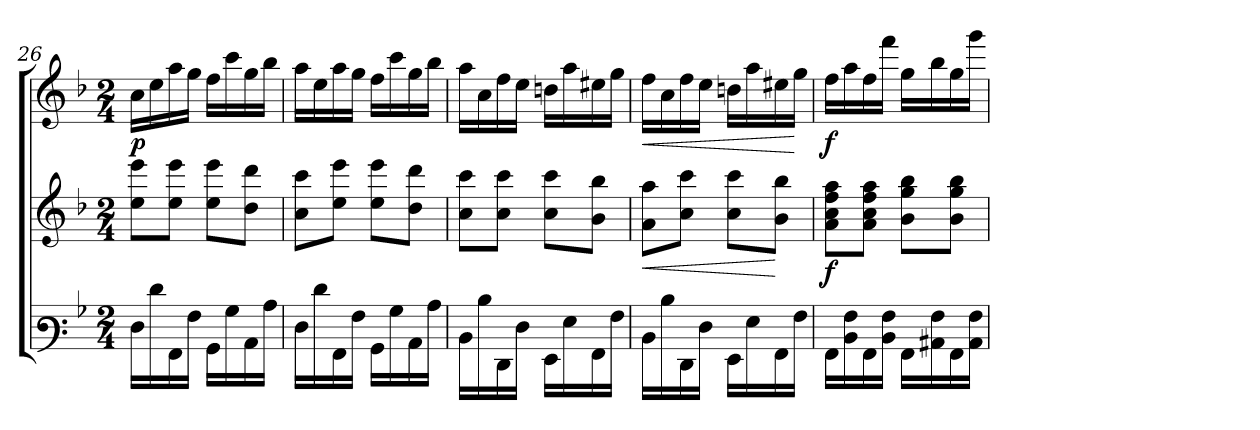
**kern	**kern	**dynam	**kern	**dynam
*part2	*part2	*part2	*part1	*part1
*staff3	*staff2	*staff2/3	*staff1	*staff1
!!LO:PB:g=z
*clefF3	*clefG3	*	*clefG3	*
*k[b-]	*k[b-]	*	*k[b-]	*
*M2/4	*M2/4	*	*M2/4	*
=26	=26	=26	=26	=26
!	!	!	!	!LO:DY:b
16F\LL	8cc\ 8ccc\L	.	16a\LL	p
16f\	.	.	16cc\	.
16AA\	8cc\ 8ccc\J	.	16ff\	.
16A\JJ	.	.	16ee\JJ	.
16BB-\LL	8cc\ 8ccc\L	.	16dd\LL	.
16B-\	.	.	16aa\	.
16C\	8b-\ 8bb-\J	.	16ee\	.
16c\JJ	.	.	16gg\JJ	.
=27	=27	=27	=27	=27
16F\LL	8a\ 8aa\L	.	16ff\LL	.
16f\	.	.	16cc\	.
16AA\	8cc\ 8ccc\J	.	16ff\	.
16A\JJ	.	.	16ee\JJ	.
16BB-\LL	8cc\ 8ccc\L	.	16dd\LL	.
16B-\	.	.	16aa\	.
16C\	8b-\ 8bb-\J	.	16ee\	.
16c\JJ	.	.	16gg\JJ	.
=28	=28	=28	=28	=28
16D\LL	8a\ 8aa\L	.	16ff\LL	.
16d\	.	.	16a\	.
16FF\	8a\ 8aa\J	.	16dd\	.
16F\JJ	.	.	16cc\JJ	.
16GG\LL	8a\ 8aa\L	.	16bn\LL	.
16G\	.	.	16ff\	.
16AA\	8g\ 8gg\J	.	16cc#X\	.
16A\JJ	.	.	16ee\JJ	.
=29	=29	=29	=29	=29
!	!	!LO:HP:b	!	!LO:HP:b
16D\LL	8f\ 8ff\L	<	16dd\LL	<
16d\	.	.	16a\	.
16FF\	8a\ 8aa\J	.	16dd\	.
16F\JJ	.	.	16cc\JJ	.
16GG\LL	8a\ 8aa\L	.	16bn\LL	.
16G\	.	.	16ff\	.
16AA\	8g\ 8gg\J	[	16cc#X\	.
16A\JJ	.	.	16ee\JJ	[
=30	=30	=30	=30	=30
!	!	!LO:DY:b	!	!LO:DY:b
16AA\LL	8f\ 8a\ 8dd\ 8ff\L	f	16dd\LL	f
16D\ 16A\	.	.	16ff\	.
16AA\	8f\ 8a\ 8dd\ 8ff\J	.	16dd\	.
16D\ 16A\JJ	.	.	16ddd\JJ	.
16AA\LL	8g\ 8ee\ 8gg\L	.	16ee\LL	.
16C#X\ 16A\	.	.	16gg\	.
16AA\	8g\ 8ee\ 8gg\J	.	16ee\	.
16C#\ 16A\JJ	.	.	16eee\JJ	.
=	=	=	=	=
*-	*-	*-	*-	*-
